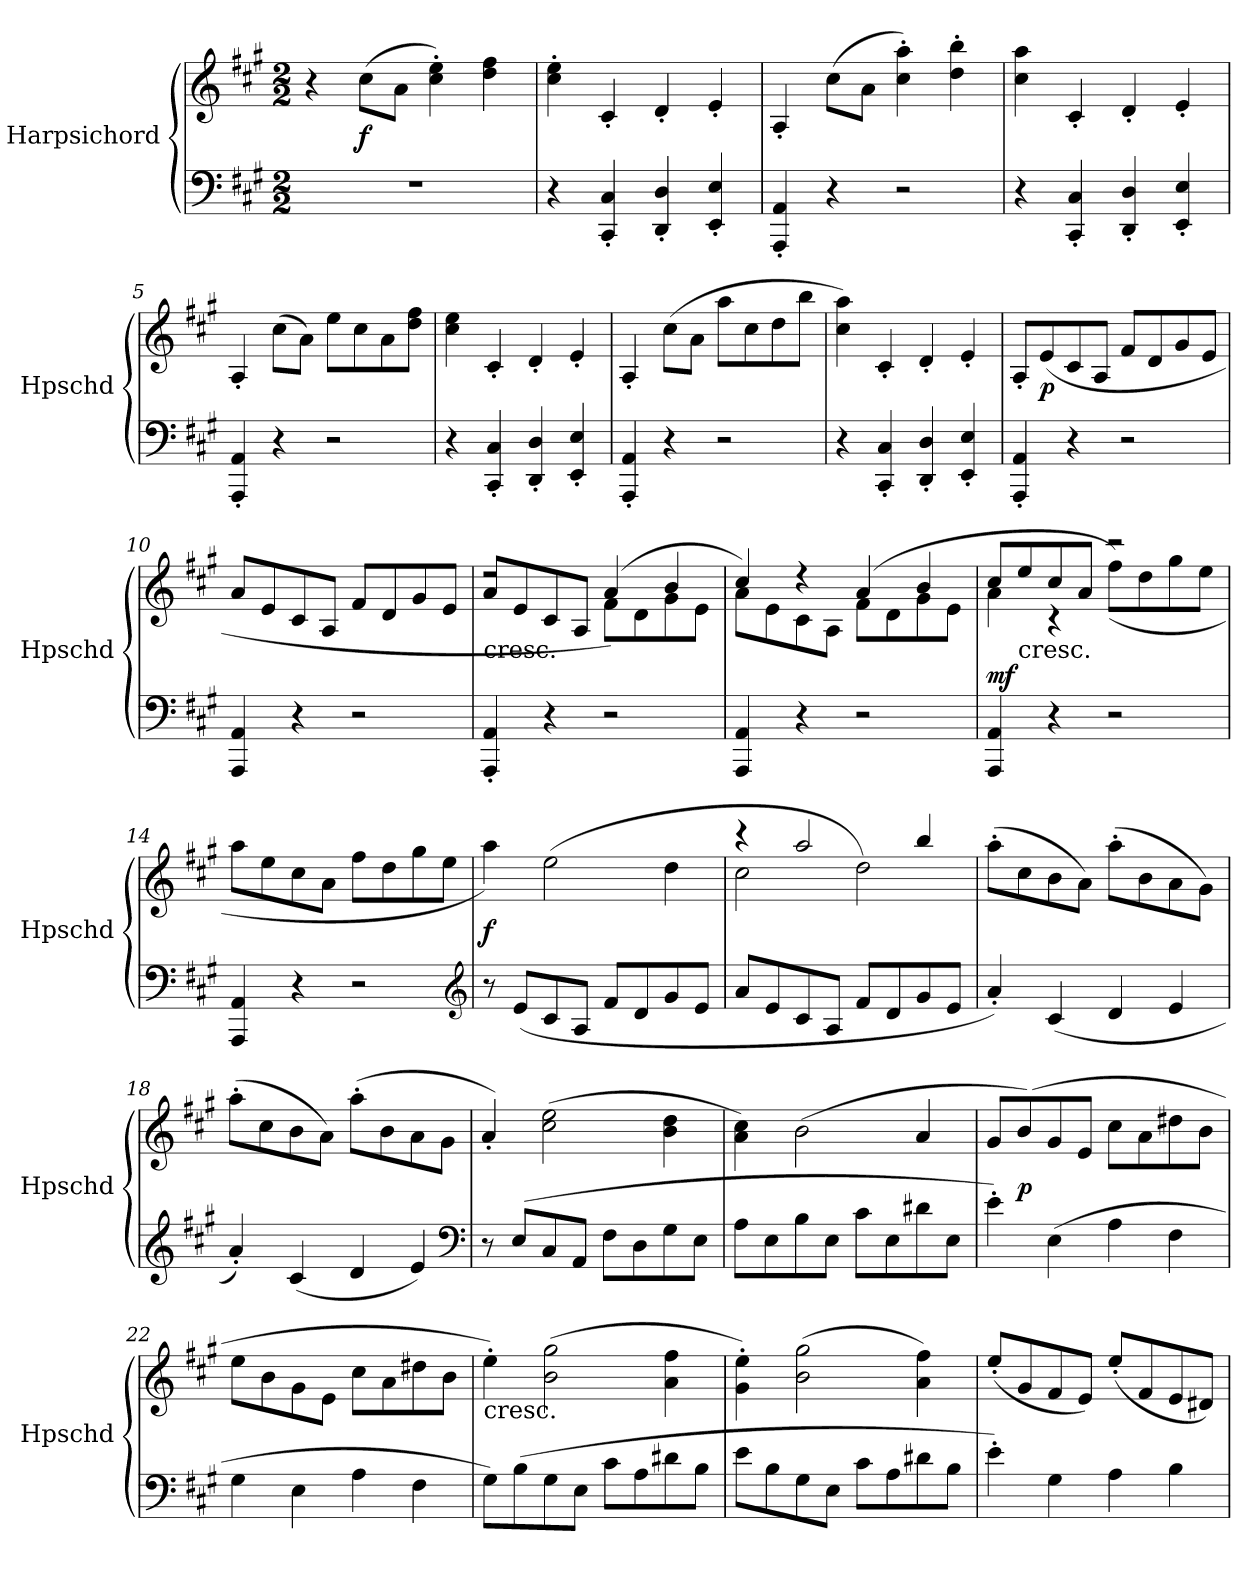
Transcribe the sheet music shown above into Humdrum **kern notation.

**kern	**kern	**dynam
*part1	*part1	*part1
*staff2	*staff1	*staff1/2
*I"Harpsichord	*	*
*I'Hpschd	*	*
*clefF4	*clefG2	*
*k[f#c#g#]	*k[f#c#g#]	*
*A:	*A:	*
*M2/2	*M2/2	*
*MM240	*MM240	*
=1	=1	=1
1r	4r	.
.	(8cc#\L	f
.	8a\J	.
.	4cc#'\ 4ee'\)	.
.	4dd\ 4ff#\	.
=2	=2	=2
4r	4cc#'\ 4ee'\	.
4CC#'/ 4C#'/	4c#'/	.
4DD'/ 4D'/	4d'/	.
4EE'/ 4E'/	4e'/	.
=3	=3	=3
4AAA'/ 4AA'/	4A'/	.
4r	(8cc#\L	.
.	8a\J	.
2r	4cc#'\ 4aa'\)	.
.	4dd'\ 4bb'\	.
=4	=4	=4
4r	4cc#\ 4aa\	.
4CC#'/ 4C#'/	4c#'/	.
4DD'/ 4D'/	4d'/	.
4EE'/ 4E'/	4e'/	.
=5	=5	=5
4AAA'/ 4AA'/	4A'/	.
4r	(8cc#\L	.
.	8a\J)	.
2r	8ee\L	.
.	8cc#\	.
.	8a\	.
.	8dd\ 8ff#\J	.
=6	=6	=6
4r	4cc#\ 4ee\	.
4CC#'/ 4C#'/	4c#'/	.
4DD'/ 4D'/	4d'/	.
4EE'/ 4E'/	4e'/	.
=7	=7	=7
4AAA'/ 4AA'/	4A'/	.
4r	(8cc#\L	.
.	8a\J	.
2r	8aa\L	.
.	8cc#\	.
.	8dd\	.
.	8bb\J	.
=8	=8	=8
4r	4cc#\ 4aa\)	.
4CC#'/ 4C#'/	4c#'/	.
4DD'/ 4D'/	4d'/	.
4EE'/ 4E'/	4e'/	.
=9	=9	=9
4AAA'/ 4AA'/	8A'/L	.
.	(8e/	p
4r	8c#/	.
.	8A/J	.
2r	8f#/L	.
.	8d/	.
.	8g#/	.
.	8e/J	.
=10	=10	=10
4AAA/ 4AA/	8a/L	.
.	8e/	.
4r	8c#/	.
.	8A/J	.
2r	8f#/L	.
.	8d/	.
.	8g#/	.
.	8e/J	.
=11	=11	=11
*	*^	*
!	!LO:TX:c:t=cresc.	!	!
4AAA'/ 4AA'/	2r	8a/L	.
.	.	8e/	.
4r	.	8c#/	.
.	.	8A/J	.
2r	(4a/)	8f#\L	.
.	.	8d\	.
.	4b/	8g#\	.
.	.	8e\J	.
=12	=12	=12	=12
4AAA/ 4AA/	4cc#/)	8a\L	.
.	.	8e\	.
4r	4r	8c#\	.
.	.	8A\J	.
2r	(4a/	8f#\L	.
.	.	8d\	.
.	4b/	8g#\	.
.	.	8e\J	.
=13	=13	=13	=13
4AAA/ 4AA/	8cc#/L	4a\	mf
!	!LO:TX:c:t=cresc.	!	!
.	8ee/	.	.
4r	8cc#/	4r	.
.	8a/J	.	.
2r	2r	(8ff#\L)	.
.	.	8dd\	.
.	.	8gg#\	.
.	.	8ee\J	.
*	*v	*v	*
=14	=14	=14
4AAA/ 4AA/	8aa\L	.
.	8ee\	.
4r	8cc#\	.
.	8a\J	.
2r	8ff#\L	.
.	8dd\	.
.	8gg#\	.
.	8ee\J	.
*clefG2	*	*
=15	=15	=15
8r	4aa\)	f
(8e/L	.	.
8c#/	(2ee\	.
8A/J	.	.
8f#/L	.	.
8d/	.	.
8g#/	4dd\	.
8e/J	.	.
=16	=16	=16
*	*^	*
8a/L	4r	2cc#\	.
8e/	.	.	.
8c#/	2aa/	.	.
8A/J	.	.	.
8f#/L	.	2dd\)	.
8d/	.	.	.
8g#/	4bb/	.	.
8e/J	.	.	.
*	*v	*v	*
=17	=17	=17
4a'/)	(8aa'\L	.
.	8cc#\	.
(4c#/	8b\	.
.	8a\J)	.
4d/	(8aa'\L	.
.	8b\	.
4e/	8a\	.
.	8g#\J)	.
=18	=18	=18
4a'/)	(8aa'\L	.
.	8cc#\	.
(4c#/	8b\	.
.	8a\J)	.
4d/	(8aa'\L	.
.	8b\	.
4e/)	8a\	.
.	8g#\J	.
*clefF4	*	*
=19	=19	=19
8r	4a'/)	.
(8E/L	.	.
8C#/	(2cc#\ 2ee\	.
8AA/J	.	.
8F#\L	.	.
8D\	.	.
8G#\	4b\ 4dd\	.
8E\J	.	.
=20	=20	=20
8A\L	4a\ 4cc#\)	.
8E\	.	.
8B\	(2b\	.
8E\J	.	.
8c#\L	.	.
8E\	.	.
8d#X\	4a/	.
8E\J	.	.
=21	=21	=21
4e'\)	8g#/L	.
.	(8b/)	p
(4E\	8g#/	.
.	8e/J	.
4A\	8cc#\L	.
.	8a\	.
4F#\	8dd#X\	.
.	8b\J	.
=22	=22	=22
4G#\	8ee\L	.
.	8b\	.
4E\	8g#\	.
.	8e\J	.
4A\	8cc#\L	.
.	8a\	.
4F#\	8dd#X\	.
.	8b\J	.
=23	=23	=23
!	!LO:TX:c:t=cresc.	!
8G#\L)	4ee'\)	.
(8B\	.	.
8G#\	(2b\ 2gg#\	.
8E\J	.	.
8c#\L	.	.
8A\	.	.
8d#X\	4a\ 4ff#\	.
8B\J	.	.
=24	=24	=24
8e\L	4g#'\ 4ee'\)	.
8B\	.	.
8G#\	(2b\ 2gg#\	.
8E\J	.	.
8c#\L	.	.
8A\	.	.
8d#X\	4a\ 4ff#\)	.
8B\J	.	.
=25	=25	=25
4e'\)	(8ee'/L	.
.	8g#/	.
4G#\	8f#/	.
.	8e/J)	.
4A\	(8ee'/L	.
.	8f#/	.
4B\	8e/	.
.	8d#X/J)	.
=	=	=
*-	*-	*-
